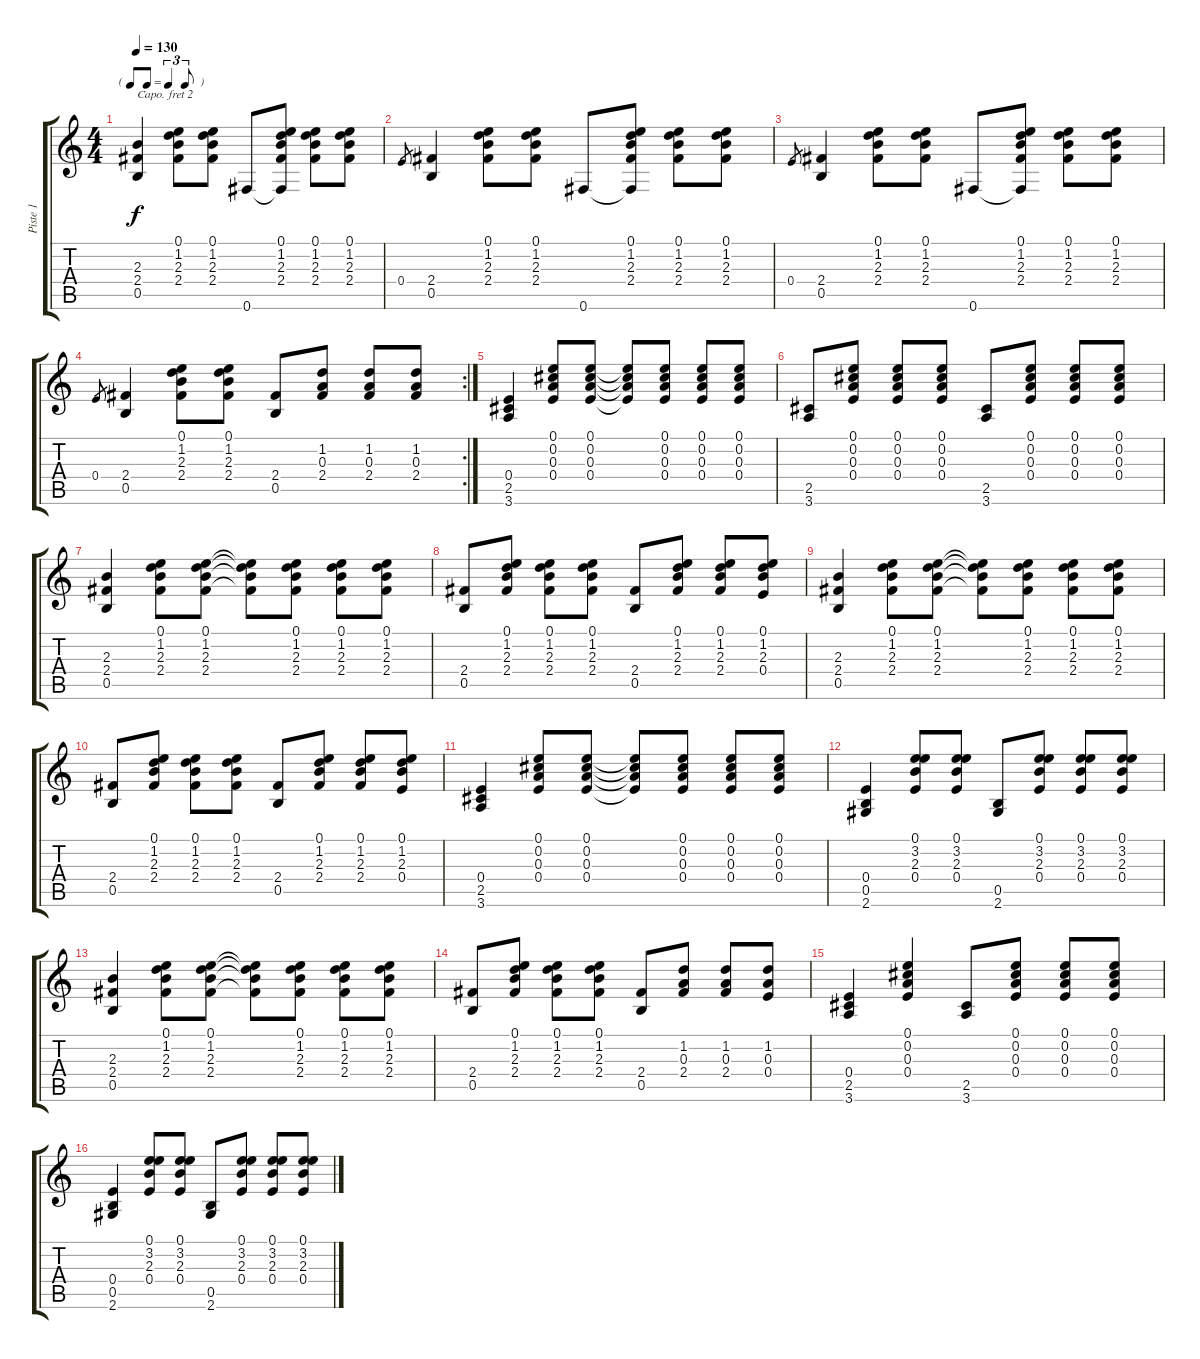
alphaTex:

\track ("Piste 1" "Piste 1") {instrument acousticguitarsteel}
\staff {score tabs}
\capo 2
\tuning (D4 B3 G3 D3 A2 E2) {hide}
\ts (4 4)
\tf triplet8th
\tempo 130
\clef g2
\ks c
(2.3 2.4 0.5).4{dy f} (0.1 1.2 2.3 2.4).8 (0.1 1.2 2.3 2.4).8 0.6.8 (0.1 1.2 2.3 2.4 0.6{t}).8 (0.1 1.2 2.3 2.4).8 (0.1 1.2 2.3 2.4).8 |
0.4.8{gr} (2.4 0.5).4 (0.1 1.2 2.3 2.4).8 (0.1 1.2 2.3 2.4).8 0.6.8 (0.1 1.2 2.3 2.4 0.6{t}).8 (0.1 1.2 2.3 2.4).8 (0.1 1.2 2.3 2.4).8 |
0.4.8{gr} (2.4 0.5).4 (0.1 1.2 2.3 2.4).8 (0.1 1.2 2.3 2.4).8 0.6.8 (0.1 1.2 2.3 2.4 0.6{t}).8 (0.1 1.2 2.3 2.4).8 (0.1 1.2 2.3 2.4).8 |
\rc 2
0.4.8{gr} (2.4 0.5).4 (0.1 1.2 2.3 2.4).8 (0.1 1.2 2.3 2.4).8 (2.4 0.5).8 (1.2 0.3 2.4).8 (1.2 0.3 2.4).8 (1.2 0.3 2.4).8 |
(0.4 2.5 3.6).4 (0.1 0.2 0.3 0.4).8 (0.1 0.2 0.3 0.4).8 (0.1{t} 0.2{t} 0.3{t} 0.4{t}).8 (0.1 0.2 0.3 0.4).8 (0.1 0.2 0.3 0.4).8 (0.1 0.2 0.3 0.4).8 |
(2.5 3.6).8 (0.1 0.2 0.3 0.4).8 (0.1 0.2 0.3 0.4).8 (0.1 0.2 0.3 0.4).8 (2.5 3.6).8 (0.1 0.2 0.3 0.4).8 (0.1 0.2 0.3 0.4).8 (0.1 0.2 0.3 0.4).8 |
(2.3 2.4 0.5).4 (0.1 1.2 2.3 2.4).8 (0.1 1.2 2.3 2.4).8 (0.1{t} 1.2{t} 2.3{t} 2.4{t}).8 (0.1 1.2 2.3 2.4).8 (0.1 1.2 2.3 2.4).8 (0.1 1.2 2.3 2.4).8 |
(2.4 0.5).8 (0.1 1.2 2.3 2.4).8 (0.1 1.2 2.3 2.4).8 (0.1 1.2 2.3 2.4).8 (2.4 0.5).8 (0.1 1.2 2.3 2.4).8 (0.1 1.2 2.3 2.4).8 (0.1 1.2 2.3 0.4).8 |
(2.3 2.4 0.5).4 (0.1 1.2 2.3 2.4).8 (0.1 1.2 2.3 2.4).8 (0.1{t} 1.2{t} 2.3{t} 2.4{t}).8 (0.1 1.2 2.3 2.4).8 (0.1 1.2 2.3 2.4).8 (0.1 1.2 2.3 2.4).8 |
(2.4 0.5).8 (0.1 1.2 2.3 2.4).8 (0.1 1.2 2.3 2.4).8 (0.1 1.2 2.3 2.4).8 (2.4 0.5).8 (0.1 1.2 2.3 2.4).8 (0.1 1.2 2.3 2.4).8 (0.1 1.2 2.3 0.4).8 |
(0.4 2.5 3.6).4 (0.1 0.2 0.3 0.4).8 (0.1 0.2 0.3 0.4).8 (0.1{t} 0.2{t} 0.3{t} 0.4{t}).8 (0.1 0.2 0.3 0.4).8 (0.1 0.2 0.3 0.4).8 (0.1 0.2 0.3 0.4).8 |
(0.4 0.5 2.6).4 (0.1 3.2 2.3 0.4).8 (0.1 3.2 2.3 0.4).8 (0.5 2.6).8 (0.1 3.2 2.3 0.4).8 (0.1 3.2 2.3 0.4).8 (0.1 3.2 2.3 0.4).8 |
(2.3 2.4 0.5).4 (0.1 1.2 2.3 2.4).8 (0.1 1.2 2.3 2.4).8 (0.1{t} 1.2{t} 2.3{t} 2.4{t}).8 (0.1 1.2 2.3 2.4).8 (0.1 1.2 2.3 2.4).8 (0.1 1.2 2.3 2.4).8 |
(2.4 0.5).8 (0.1 1.2 2.3 2.4).8 (0.1 1.2 2.3 2.4).8 (0.1 1.2 2.3 2.4).8 (2.4 0.5).8 (1.2 0.3 2.4).8 (1.2 0.3 2.4).8 (1.2 0.3 0.4).8 |
(0.4 2.5 3.6).4 (0.1 0.2 0.3 0.4).4 (2.5 3.6).8 (0.1 0.2 0.3 0.4).8 (0.1 0.2 0.3 0.4).8 (0.1 0.2 0.3 0.4).8 |
(0.4 0.5 2.6).4 (0.1 3.2 2.3 0.4).8 (0.1 3.2 2.3 0.4).8 (0.5 2.6).8 (0.1 3.2 2.3 0.4).8 (0.1 3.2 2.3 0.4).8 (0.1 3.2 2.3 0.4).8
